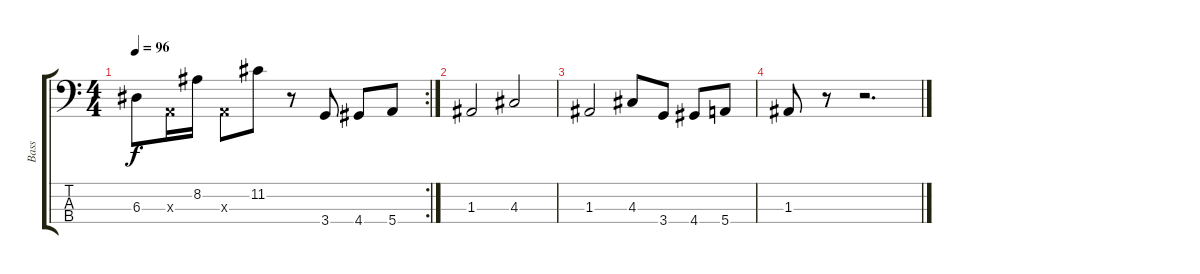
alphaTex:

\track ("Bass" "Bass") {instrument acousticguitarnylon}
\staff {score tabs}
\tuning (G2 D2 A1 E1) {hide}
\rc 2
\ts (4 4)
\tempo 96
\clef f4
\ks c
6.3.8{dy f} 0.3{x}.16 8.2.16 0.3{x}.8 11.2.8 r.8 3.4.8 4.4.8 5.4.8 |
1.3.2 4.3.2 |
1.3.2 4.3.8 3.4.8 4.4.8 5.4.8 |
1.3.8 r.8 r.2{d}
